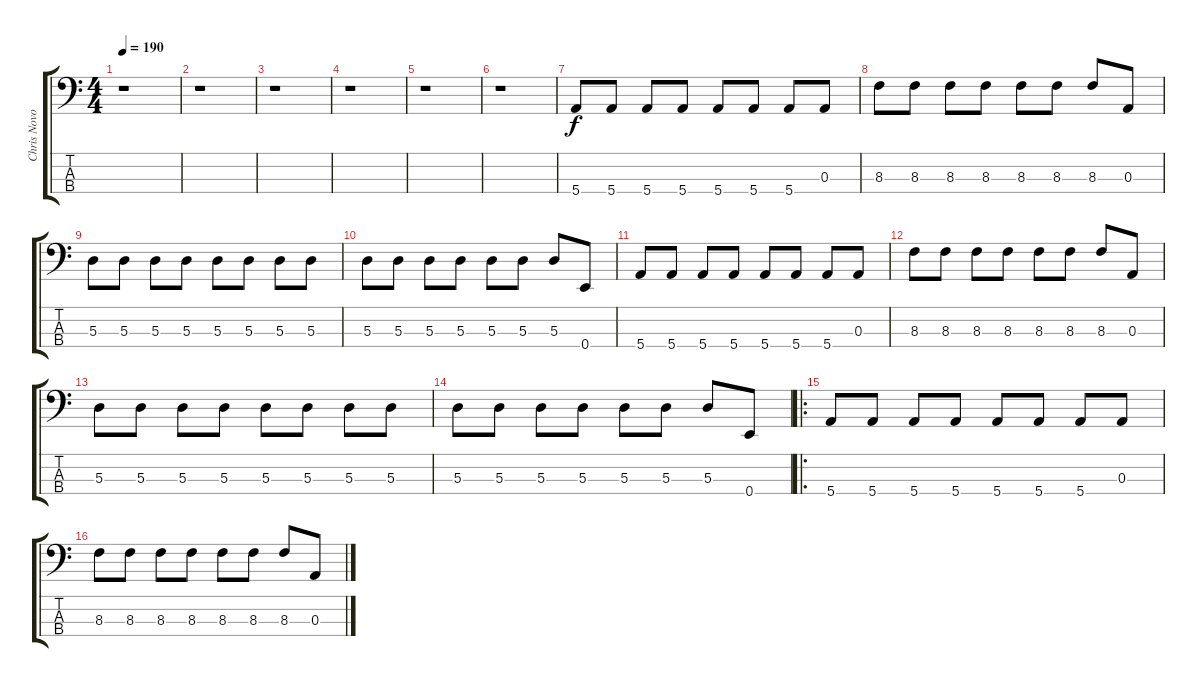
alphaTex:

\track ("Chris Novoselic (Bass)" "Chris Novo") {instrument electricbasspick}
\staff {score tabs}
\tuning (G2 D2 A1 E1) {hide}
\ts (4 4)
\tempo 190
\clef f4
\ks c
r.1{dy f instrument electricbasspick} |
r.1 |
r.1 |
r.1 |
r.1 |
r.1 |
5.4.8 5.4.8 5.4.8 5.4.8 5.4.8 5.4.8 5.4.8 0.3.8 |
8.3.8 8.3.8 8.3.8 8.3.8 8.3.8 8.3.8 8.3.8 0.3.8 |
5.3.8 5.3.8 5.3.8 5.3.8 5.3.8 5.3.8 5.3.8 5.3.8 |
5.3.8 5.3.8 5.3.8 5.3.8 5.3.8 5.3.8 5.3.8 0.4.8 |
5.4.8 5.4.8 5.4.8 5.4.8 5.4.8 5.4.8 5.4.8 0.3.8 |
8.3.8 8.3.8 8.3.8 8.3.8 8.3.8 8.3.8 8.3.8 0.3.8 |
5.3.8 5.3.8 5.3.8 5.3.8 5.3.8 5.3.8 5.3.8 5.3.8 |
5.3.8 5.3.8 5.3.8 5.3.8 5.3.8 5.3.8 5.3.8 0.4.8 |
\ro
5.4.8 5.4.8 5.4.8 5.4.8 5.4.8 5.4.8 5.4.8 0.3.8 |
8.3.8 8.3.8 8.3.8 8.3.8 8.3.8 8.3.8 8.3.8 0.3.8
